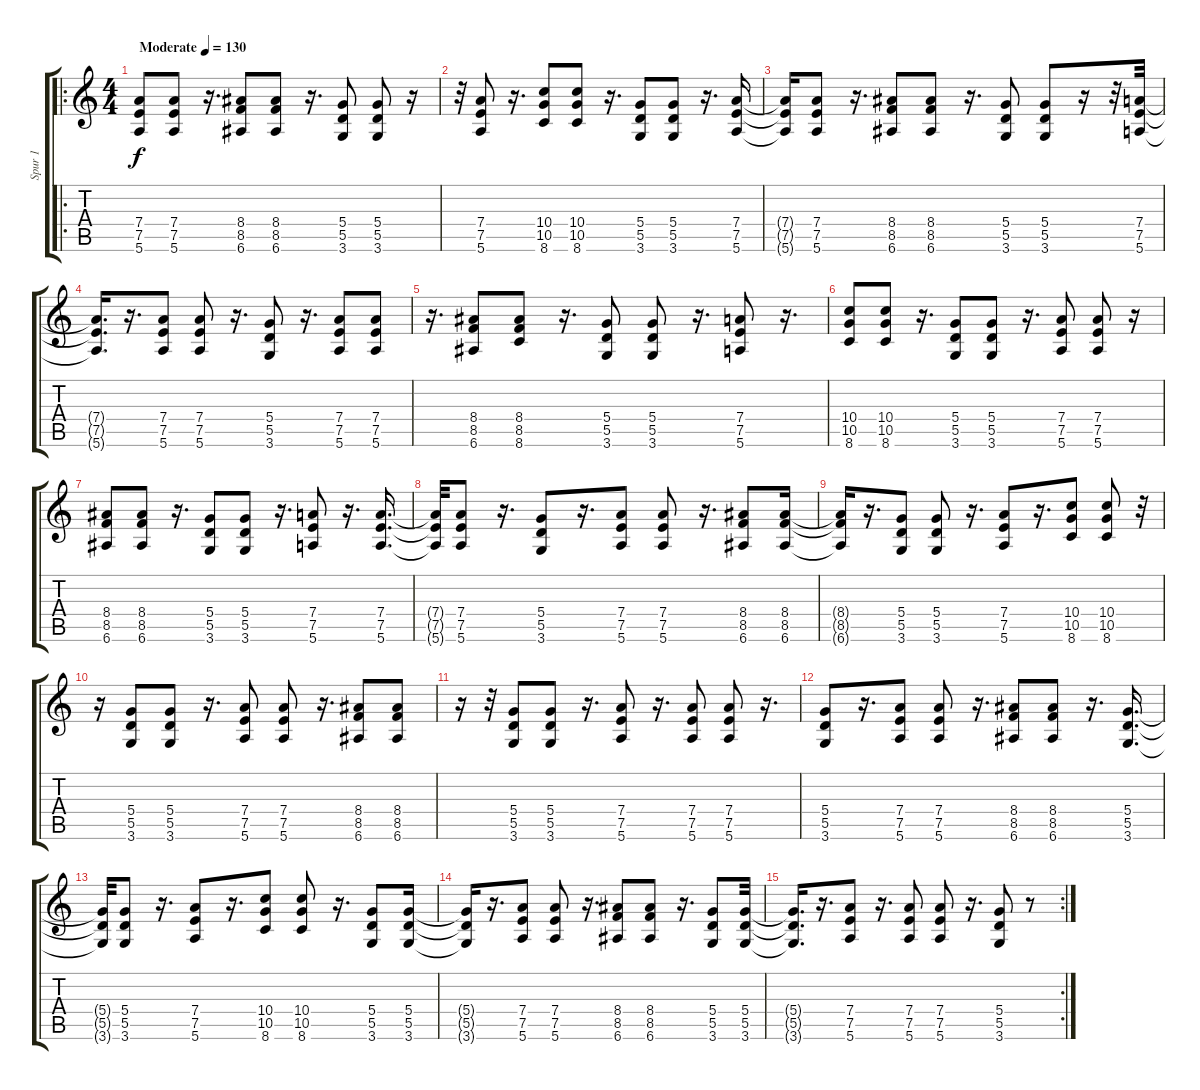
\track ("Spur 1" "Spur 1") {instrument distortionguitar}
\staff {score tabs}
\tuning (E4 B3 G3 D3 A2 E2) {hide}
\ro
\ts (4 4)
\tempo (130 "Moderate")
\clef g2
\ks c
(7.4 7.5 5.6).8{dy f instrument distortionguitar} (7.4 7.5 5.6).8 r.16{d} (8.4 8.5 6.6).8 (8.4 8.5 6.6).8 r.16{d} (5.4 5.5 3.6).8 (5.4 5.5 3.6).8 r.16 |
r.32 (7.4 7.5 5.6).8 r.16{d} (10.4 10.5 8.6).8 (10.4 10.5 8.6).8 r.16{d} (5.4 5.5 3.6).8 (5.4 5.5 3.6).8 r.16{d} (7.4 7.5 5.6).16 |
(7.4{t} 7.5{t} 5.6{t}).16 (7.4 7.5 5.6).8 r.16{d} (8.4 8.5 6.6).8 (8.4 8.5 6.6).8 r.16{d} (5.4 5.5 3.6).8 (5.4 5.5 3.6).8 r.16 r.32 (7.4 7.5 5.6).32 |
(7.4{t} 7.5{t} 5.6{t}).16{d} r.16{d} (7.4 7.5 5.6).8 (7.4 7.5 5.6).8 r.16{d} (5.4 5.5 3.6).8 r.16{d} (7.4 7.5 5.6).8 (7.4 7.5 5.6).8 |
r.16{d} (8.4 8.5 6.6).8 (8.4 8.5 8.6).8 r.16{d} (5.4 5.5 3.6).8 (5.4 5.5 3.6).8 r.16{d} (7.4 7.5 5.6).8 r.16{d} |
(10.4 10.5 8.6).8 (10.4 10.5 8.6).8 r.16{d} (5.4 5.5 3.6).8 (5.4 5.5 3.6).8 r.16{d} (7.4 7.5 5.6).8 (7.4 7.5 5.6).8 r.16 |
(8.4 8.5 6.6).8 (8.4 8.5 6.6).8 r.16{d} (5.4 5.5 3.6).8 (5.4 5.5 3.6).8 r.16{d} (7.4 7.5 5.6).8 r.16{d} (7.4 7.5 5.6).16{d} |
(7.4{t} 7.5{t} 5.6{t}).32 (7.4 7.5 5.6).8 r.16{d} (5.4 5.5 3.6).8 r.16{d} (7.4 7.5 5.6).8 (7.4 7.5 5.6).8 r.16{d} (8.4 8.5 6.6).8 (8.4 8.5 6.6).16 |
(8.4{t} 8.5{t} 6.6{t}).16 r.16{d} (5.4 5.5 3.6).8 (5.4 5.5 3.6).8 r.16{d} (7.4 7.5 5.6).8 r.16{d} (10.4 10.5 8.6).8 (10.4 10.5 8.6).8 r.32 |
r.16 (5.4 5.5 3.6).8 (5.4 5.5 3.6).8 r.16{d} (7.4 7.5 5.6).8 (7.4 7.5 5.6).8 r.16{d} (8.4 8.5 6.6).8 (8.4 8.5 6.6).8 |
r.16 r.32 (5.4 5.5 3.6).8 (5.4 5.5 3.6).8 r.16{d} (7.4 7.5 5.6).8 r.16{d} (7.4 7.5 5.6).8 (7.4 7.5 5.6).8 r.16{d} |
(5.4 5.5 3.6).8 r.16{d} (7.4 7.5 5.6).8 (7.4 7.5 5.6).8 r.16{d} (8.4 8.5 6.6).8 (8.4 8.5 6.6).8 r.16{d} (5.4 5.5 3.6).16{d} |
(5.4{t} 5.5{t} 3.6{t}).32 (5.4 5.5 3.6).8 r.16{d} (7.4 7.5 5.6).8 r.16{d} (10.4 10.5 8.6).8 (10.4 10.5 8.6).8 r.16{d} (5.4 5.5 3.6).8 (5.4 5.5 3.6).16 |
(5.4{t} 5.5{t} 3.6{t}).16 r.16{d} (7.4 7.5 5.6).8 (7.4 7.5 5.6).8 r.16{d} (8.4 8.5 6.6).8 (8.4 8.5 6.6).8 r.16{d} (5.4 5.5 3.6).8 (5.4 5.5 3.6).32 |
\rc 2
(5.4{t} 5.5{t} 3.6{t}).16{d} r.16{d} (7.4 7.5 5.6).8 r.16{d} (7.4 7.5 5.6).8 (7.4 7.5 5.6).8 r.16{d} (5.4 5.5 3.6).8 r.8
